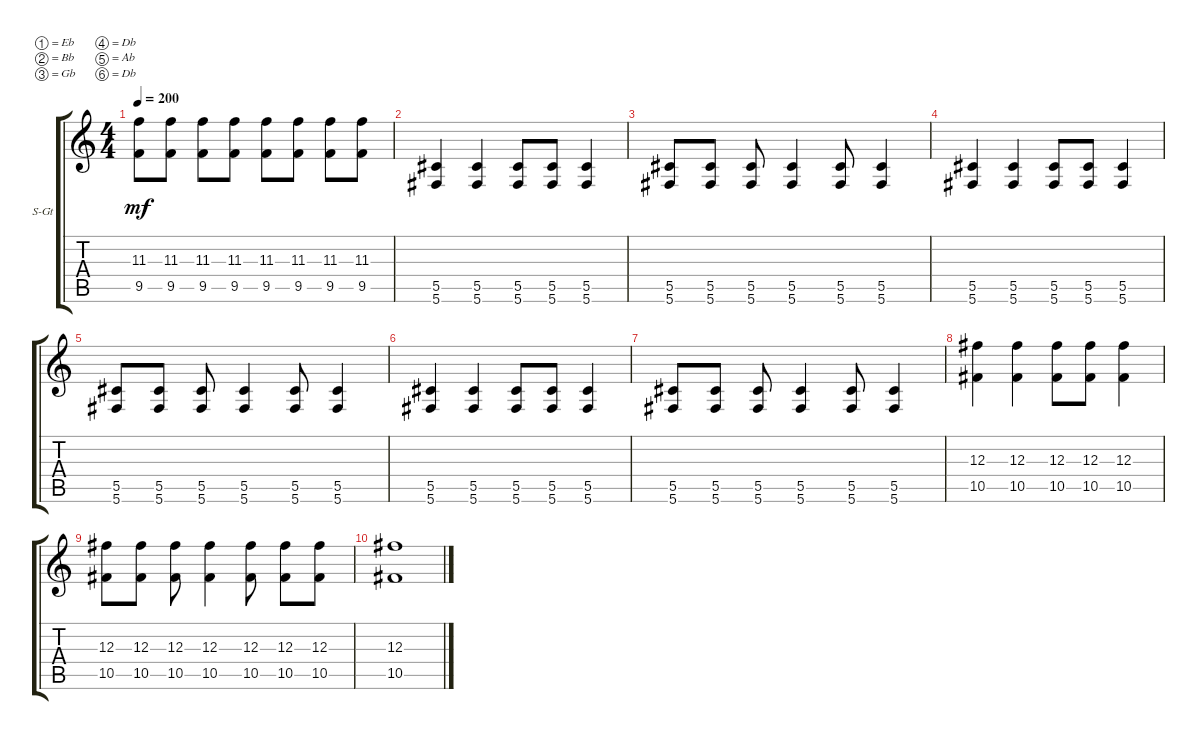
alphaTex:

\defaultSystemsLayout 4
\bracketExtendMode groupsimilarinstruments
\firstSystemTrackNameOrientation horizontal
\otherSystemsTrackNameOrientation horizontal
\track ("Glam Metal" "S-Gt") {instrument acousticguitarsteel}
\staff {score tabs}
\tuning (Eb4 Bb3 Gb3 Db3 Ab2 Db2)
\ts (4 4)
\tempo 200
\clef g2
\ks c
(11.3 9.5).8{dy mf} (9.5 11.3).8 (9.5 11.3).8 (11.3 9.5).8 (11.3 9.5).8 (9.5 11.3).8 (11.3 9.5).8 (9.5 11.3).8 |
(5.6 5.5).4 (5.6 5.5).4 (5.6 5.5).8 (5.5 5.6).8 (5.6 5.5).4 |
(5.6 5.5).8 (5.5 5.6).8 (5.6 5.5).8 (5.5 5.6).4 (5.6 5.5).8 (5.5 5.6).4 |
(5.6 5.5).4 (5.6 5.5).4 (5.6 5.5).8 (5.5 5.6).8 (5.6 5.5).4 |
(5.6 5.5).8 (5.5 5.6).8 (5.6 5.5).8 (5.5 5.6).4 (5.6 5.5).8 (5.5 5.6).4 |
(5.6 5.5).4 (5.6 5.5).4 (5.6 5.5).8 (5.5 5.6).8 (5.6 5.5).4 |
(5.6 5.5).8 (5.5 5.6).8 (5.6 5.5).8 (5.5 5.6).4 (5.6 5.5).8 (5.5 5.6).4 |
(10.5 12.3).4 (10.5 12.3).4 (10.5 12.3).8 (10.5 12.3).8 (10.5 12.3).4 |
(10.5 12.3).8 (10.5 12.3).8 (10.5 12.3).8 (10.5 12.3).4 (10.5 12.3).8 (10.5 12.3).8 (10.5 12.3).8 |
(12.3 10.5).1
